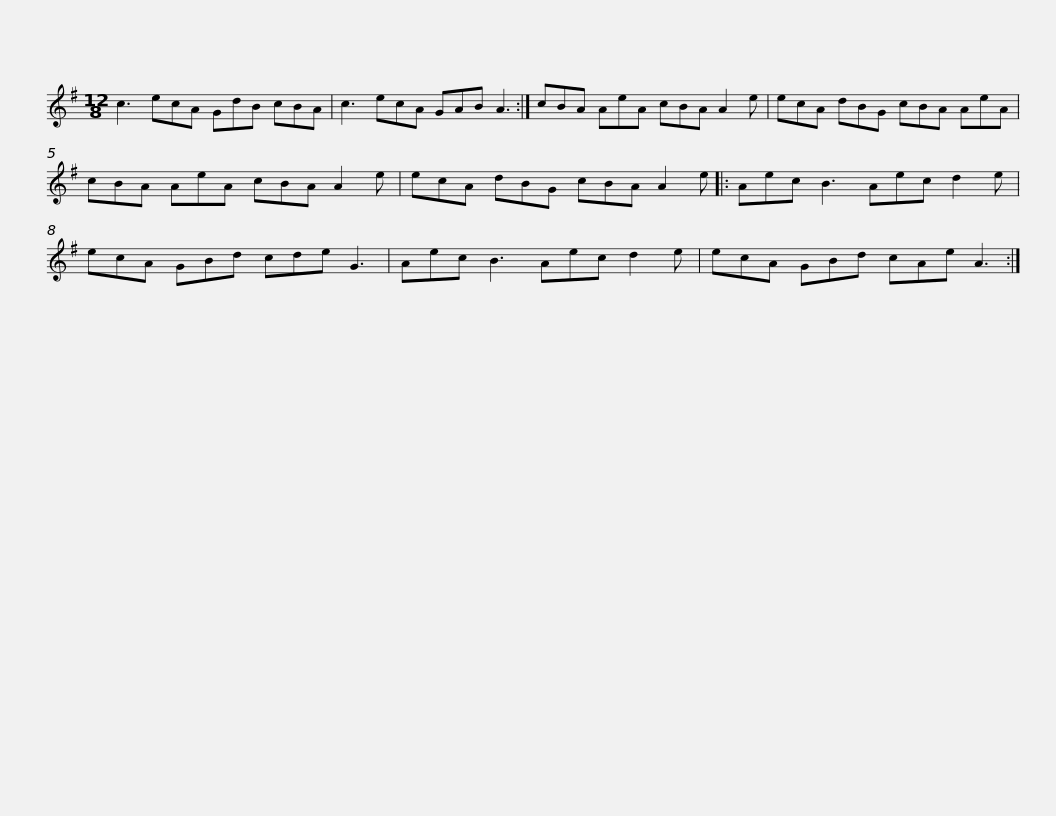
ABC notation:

X:1
L:1/8
M:12/8
I:linebreak $
K:G
V:1 treble
V:1
 c3 ecA GdB cBA | c3 ecA GAB A3 :| cBA AeA cBA A2 e | ecA dBG cBA AeA |$ cBA AeA cBA A2 e | %5
 ecA dBG cBA A2 e |: Aec B3 Aec d2 e | ecA GBd cde G3 |$ Aec B3 Aec d2 e | ecA GBd cAe A3 :| %10
